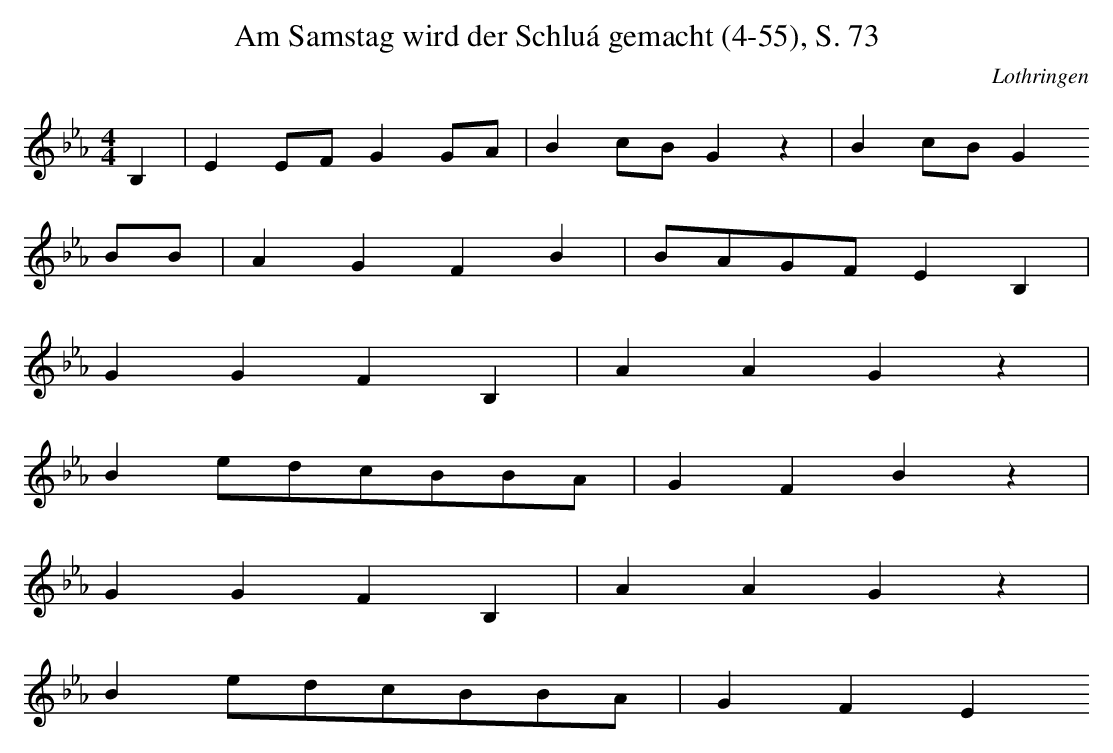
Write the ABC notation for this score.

X:1
T: Am Samstag wird der Schluá gemacht (4-55), S. 73
O: Lothringen
M: 4/4
L: 1/8
K: Eb
B,2 | E2EFG2GA | B2cBG2z2 | B2cBG2
BB | A2G2F2B2 | BAGFE2B,2 |
G2G2F2B,2 | A2A2G2z2 |
B2edcBBA | G2F2B2z2 |
G2G2F2B,2 | A2A2G2z2 |
B2edcBBA | G2F2E2
